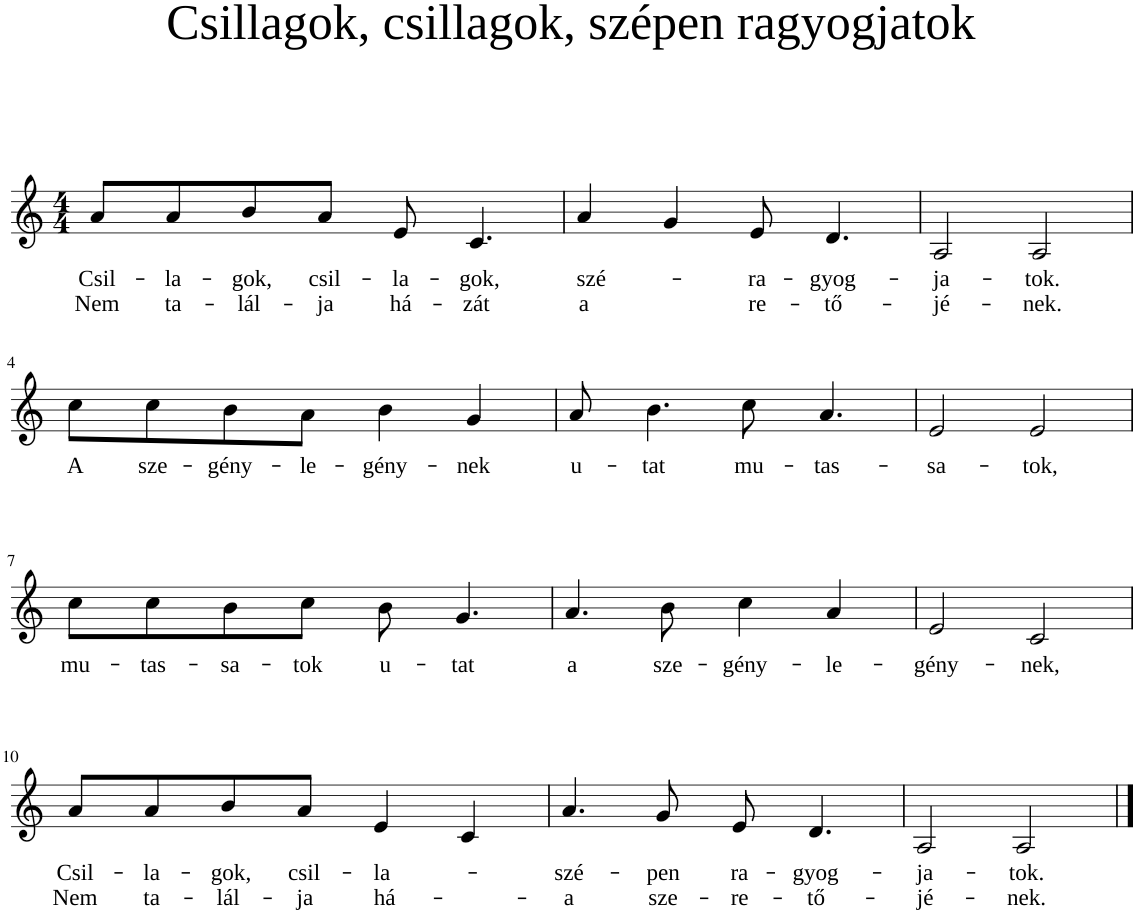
**kern	**text	**text
*part1	*part1	*part1
*staff1	*staff1	*staff1
*I"Piano	*	*
*I'Pno	*	*
*clefG2	*	*
*k[]	*	*
*M4/4	*	*
=1	=1	=1
!	!LO:LY:b	!LO:LY:b
8a/L	Csil-	Nem
!	!LO:LY:b	!LO:LY:b
8a/	-la-	ta-
!	!LO:LY:b	!LO:LY:b
8b/	-gok,	-lál-
!	!LO:LY:b	!LO:LY:b
8a/J	csil-	-ja
!	!LO:LY:b	!LO:LY:b
8e/	-la-	há-
!	!LO:LY:b	!LO:LY:b
4.c/	-gok,	-zát
=2	=2	=2
!	!LO:LY:b	!LO:LY:b
4a/	szé-	a
4g/	.	.
!	!LO:LY:b	!LO:LY:b
8e/	ra-	-re-
!	!LO:LY:b	!LO:LY:b
4.d/	-gyog-	-tő-
=3	=3	=3
!	!LO:LY:b	!LO:LY:b
2A/	-ja-	-jé-
!	!LO:LY:b	!LO:LY:b
2A/	-tok.	-nek.
!!LO:LB:g=z
=4	=4	=4
!	!LO:LY:b	!
8cc\L	A	.
!	!LO:LY:b	!
8cc\	sze-	.
!	!LO:LY:b	!
8b\	-gény-	.
!	!LO:LY:b	!
8a\J	-le-	.
!	!LO:LY:b	!
4b\	-gény-	.
!	!LO:LY:b	!
4g/	-nek	.
=5	=5	=5
!	!LO:LY:b	!
8a/	u-	.
!	!LO:LY:b	!
4.b\	-tat	.
!	!LO:LY:b	!
8cc\	mu-	.
!	!LO:LY:b	!
4.a/	-tas-	.
=6	=6	=6
!	!LO:LY:b	!
2e/	-sa-	.
!	!LO:LY:b	!
2e/	-tok,	.
!!LO:LB:g=z
=7	=7	=7
!	!LO:LY:b	!
8cc\L	mu-	.
!	!LO:LY:b	!
8cc\	-tas-	.
!	!LO:LY:b	!
8b\	-sa-	.
!	!LO:LY:b	!
8cc\J	-tok	.
!	!LO:LY:b	!
8b\	u-	.
!	!LO:LY:b	!
4.g/	-tat	.
=8	=8	=8
!	!LO:LY:b	!
4.a/	a	.
!	!LO:LY:b	!
8b\	sze-	.
!	!LO:LY:b	!
4cc\	-gény-	.
!	!LO:LY:b	!
4a/	-le-	.
=9	=9	=9
!	!LO:LY:b	!
2e/	-gény-	.
!	!LO:LY:b	!
2c/	-nek,	.
!!LO:LB:g=z
=10	=10	=10
!	!LO:LY:b	!LO:LY:b
8a/L	Csil-	Nem
!	!LO:LY:b	!LO:LY:b
8a/	-la-	ta-
!	!LO:LY:b	!LO:LY:b
8b/	-gok,	-lál-
!	!LO:LY:b	!LO:LY:b
8a/J	csil-	-ja
!	!LO:LY:b	!LO:LY:b
4e/	-la-	há-
4c/	.	.
=11	=11	=11
!	!LO:LY:b	!LO:LY:b
4.a/	szé-	a
!	!LO:LY:b	!LO:LY:b
8g/	-pen	sze-
!	!LO:LY:b	!LO:LY:b
8e/	ra-	-re-
!	!LO:LY:b	!LO:LY:b
4.d/	-gyog-	-tő-
=12	=12	=12
!	!LO:LY:b	!LO:LY:b
2A/	-ja-	-jé-
!	!LO:LY:b	!LO:LY:b
2A/	-tok.	-nek.
==	==	==
*-	*-	*-
